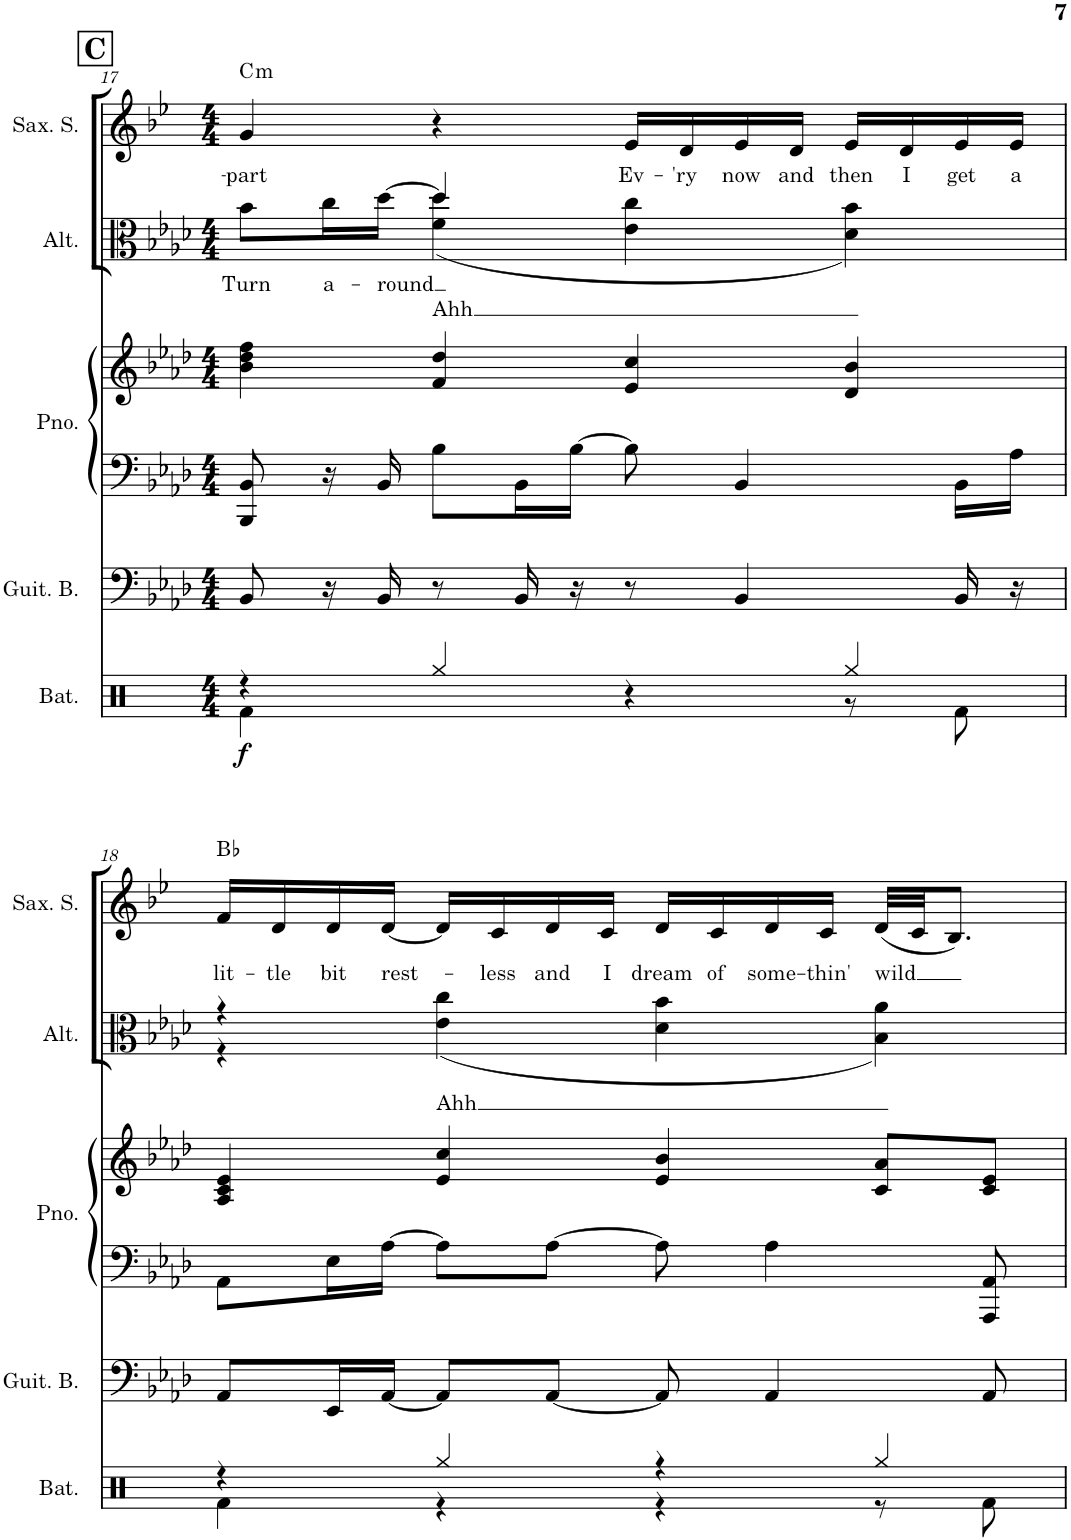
**kern	**dynam	**kern	**kern	**kern	**kern	**text	**text	**kern	**text	**harte
*part5	*part5	*part4	*part3	*part3	*part2	*part2	*part2	*part1	*part1	*part1
*staff6	*staff6	*staff5	*staff4	*staff3	*staff2	*staff2	*staff2	*staff1	*staff1	*
*I"Set de batterie	*	*I"Guitare basse	*I"Piano	*	*I"Altos	*	*	*I"Saxophone soprano	*	*
*I'Bat.	*	*I'Guit. B.	*I'Pno.	*	*I'Alt.	*	*	*I'Sax. S.	*	*
!!LO:PB:g=z
*clefX	*	*clefF4	*clefF4	*clefG2	*clefC3	*	*	*clefG2	*	*
*	*	*Trd7c12	*	*	*	*	*	*Trd1c2	*	*
*k[]	*	*k[b-e-a-d-]	*k[b-e-a-d-]	*k[b-e-a-d-]	*k[b-e-a-d-]	*	*	*k[b-e-]	*	*
*M4/4	*	*M4/4	*M4/4	*M4/4	*M4/4	*	*	*M4/4	*	*
!!LO:REH:place=s1:a:B:cj:fs=14:t=C
=17	=17	=17	=17	=17	=17	=17	=17	=17	=17	=17
*^	*	*	*	*	*	*	*	*	*	*
!	!	!LO:DY:b	!	!	!	!	!LO:LY:b	!	!	!LO:LY:b	!LO:H:kt=m
*	*	*	*	*	*	*^	*	*	*	*	*
4r	4Rf\	f	8BB-/	8BBB-/ 8BB-/	4b-\ 4dd-\ 4ff\	8b-\L	4ryy	Turn	.	4g/	-part	C:min
!	!	!	!	!	!	!	!	!LO:LY:b	!	!	!	!
.	.	.	16r	16r	.	16cc\L	.	a-	.	.	.	.
!	!	!	!	!	!	!	!	!LO:LY:b	!	!	!	!
.	.	.	16BB-/	16BB-/	.	[16dd-\JJ	.	-round	.	.	.	.
!	!	!	!	!	!	!	!	!	!LO:LY:b	!	!	!
4Rgg/	2ryy	.	8r	8B-\L	4f/ 4dd-/	4dd-/]	(4f\ 4dd-\	.	Ahh	4r	.	.
.	.	.	16BB-/	16BB-\L	.	.	.	.	.	.	.	.
.	.	.	16r	[16B-\JJ	.	.	.	.	.	.	.	.
!	!	!	!	!	!	!	!	!	!	!	!LO:LY:b	!
4r	.	.	8r	8B-\]	4e-/ 4cc/	4ryy	4e-\ 4cc\	.	.	16e-/LL	Ev-	.
!	!	!	!	!	!	!	!	!	!	!	!LO:LY:b	!
.	.	.	.	.	.	.	.	.	.	16d/	-'ry	.
!	!	!	!	!	!	!	!	!	!	!	!LO:LY:b	!
.	.	.	4BB-/	4BB-/	.	.	.	.	.	16e-/	now	.
!	!	!	!	!	!	!	!	!	!	!	!LO:LY:b	!
.	.	.	.	.	.	.	.	.	.	16d/JJ	and	.
!	!	!	!	!	!	!	!	!	!	!	!LO:LY:b	!
4Rgg/	8r	.	.	.	4d-/ 4b-/	4ryy	4d-\ 4b-\)	.	.	16e-/LL	then	.
!	!	!	!	!	!	!	!	!	!	!	!LO:LY:b	!
.	.	.	.	.	.	.	.	.	.	16d/	I	.
!	!	!	!	!	!	!	!	!	!	!	!LO:LY:b	!
.	8Rf\	.	16BB-/	16BB-\LL	.	.	.	.	.	16e-/	get	.
!	!	!	!	!	!	!	!	!	!	!	!LO:LY:b	!
.	.	.	16r	16A-\JJ	.	.	.	.	.	16e-/JJ	a	.
!!LO:LB:g=z
=18	=18	=18	=18	=18	=18	=18	=18	=18	=18	=18	=18	=18
!	!	!	!	!	!	!	!	!	!	!	!LO:LY:b	!
4r	4Rf\	.	8AA-/L	8AA-\L	4A-/ 4c/ 4e-/	4r	4r	.	.	16f/LL	lit-	Bb:maj
!	!	!	!	!	!	!	!	!	!	!	!LO:LY:b	!
.	.	.	.	.	.	.	.	.	.	16d/	-tle	.
!	!	!	!	!	!	!	!	!	!	!	!LO:LY:b	!
.	.	.	16EE-/L	16E-\L	.	.	.	.	.	16d/	bit	.
!	!	!	!	!	!	!	!	!	!	!	!LO:LY:b	!
.	.	.	[16AA-/JJ	[16A-\JJ	.	.	.	.	.	[16d/JJ	rest-	.
!	!	!	!	!	!	!	!	!	!LO:LY:b	!	!	!
4Rgg/	4r	.	8AA-/L]	8A-\L]	4e-/ 4cc/	4ryy	(4e-\ 4cc\	.	Ahh	16d/LL]	.	.
!	!	!	!	!	!	!	!	!	!	!	!LO:LY:b	!
.	.	.	.	.	.	.	.	.	.	16c/	-less	.
!	!	!	!	!	!	!	!	!	!	!	!LO:LY:b	!
.	.	.	[8AA-/J	[8A-\J	.	.	.	.	.	16d/	and	.
!	!	!	!	!	!	!	!	!	!	!	!LO:LY:b	!
.	.	.	.	.	.	.	.	.	.	16c/JJ	I	.
!	!	!	!	!	!	!	!	!	!	!	!LO:LY:b	!
4r	4r	.	8AA-/]	8A-\]	4e-/ 4b-/	4ryy	4d-\ 4b-\	.	.	16d/LL	dream	.
!	!	!	!	!	!	!	!	!	!	!	!LO:LY:b	!
.	.	.	.	.	.	.	.	.	.	16c/	of	.
!	!	!	!	!	!	!	!	!	!	!	!LO:LY:b	!
.	.	.	4AA-/	4A-\	.	.	.	.	.	16d/	some-	.
!	!	!	!	!	!	!	!	!	!	!	!LO:LY:b	!
.	.	.	.	.	.	.	.	.	.	16c/JJ	-thin'	.
!	!	!	!	!	!	!	!	!	!	!	!LO:LY:b	!
4Rgg/	8r	.	.	.	8c/ 8a-/L	4ryy	4B-\ 4a-\)	.	.	(32d/LLL	wild	.
.	.	.	.	.	.	.	.	.	.	32c/JJ	.	.
.	.	.	.	.	.	.	.	.	.	8.B-/J)	.	.
.	8Rf\	.	8AA-/	8AAA-/ 8AA-/	8c/ 8e-/J	.	.	.	.	.	.	.
*v	*v	*	*	*	*	*v	*v	*	*	*	*	*
=	=	=	=	=	=	=	=	=	=	=
*-	*-	*-	*-	*-	*-	*-	*-	*-	*-	*-
